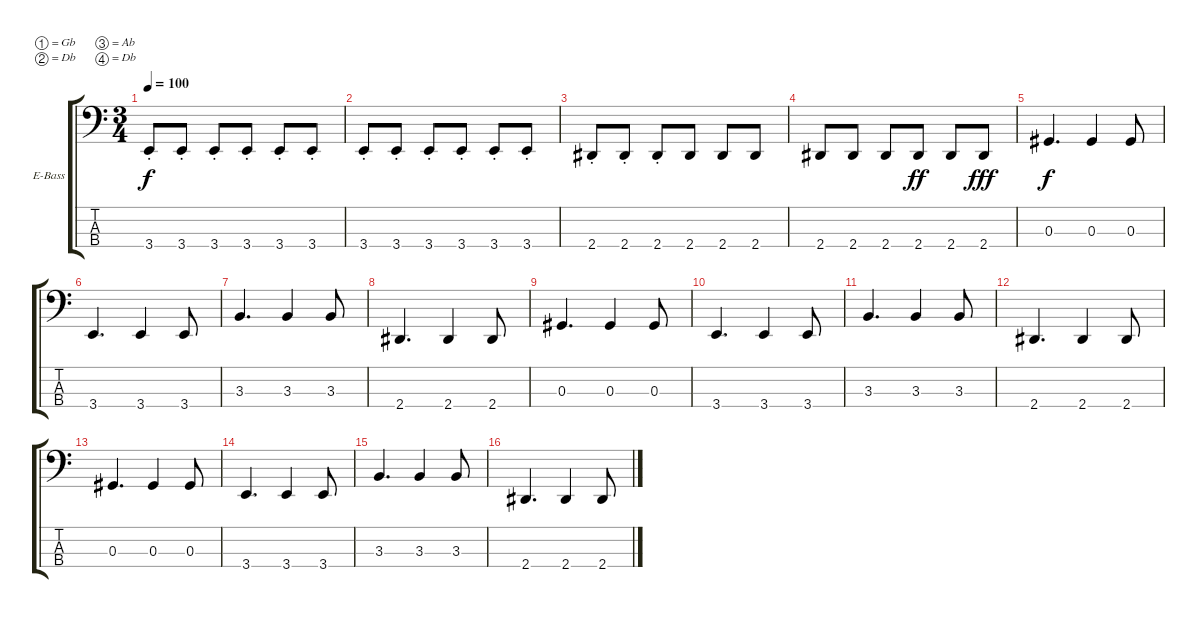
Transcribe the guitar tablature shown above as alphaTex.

\defaultSystemsLayout 4
\bracketExtendMode groupsimilarinstruments
\firstSystemTrackNameOrientation horizontal
\otherSystemsTrackNameOrientation horizontal
\track ("Electric Bass" "E-Bass") {instrument electricbassfinger}
\staff {score tabs}
\tuning (Gb2 Db2 Ab1 Db1)
\ts (3 4)
\tempo 100
\clef f4
\ks c
3.4{st}.8{dy f instrument electricbassfinger} 3.4{st}.8 3.4{st}.8 3.4{st}.8 3.4{st}.8 3.4{st}.8 |
3.4{st}.8 3.4{st}.8 3.4{st}.8 3.4{st}.8 3.4{st}.8 3.4{st}.8 |
2.4{st}.8 2.4{st}.8 2.4{st}.8 2.4.8 2.4.8 2.4.8 |
2.4.8 2.4.8 2.4.8 2.4.8{dy ff} 2.4.8 2.4.8{dy fff} |
0.3.4{d dy f} 0.3.4 0.3.8 |
3.4.4{d} 3.4.4 3.4.8 |
3.3.4{d} 3.3.4 3.3.8 |
2.4.4{d} 2.4.4 2.4.8 |
0.3.4{d} 0.3.4 0.3.8 |
3.4.4{d} 3.4.4 3.4.8 |
3.3.4{d} 3.3.4 3.3.8 |
2.4.4{d} 2.4.4 2.4.8 |
0.3.4{d} 0.3.4 0.3.8 |
3.4.4{d} 3.4.4 3.4.8 |
3.3.4{d} 3.3.4 3.3.8 |
2.4.4{d} 2.4.4 2.4.8
